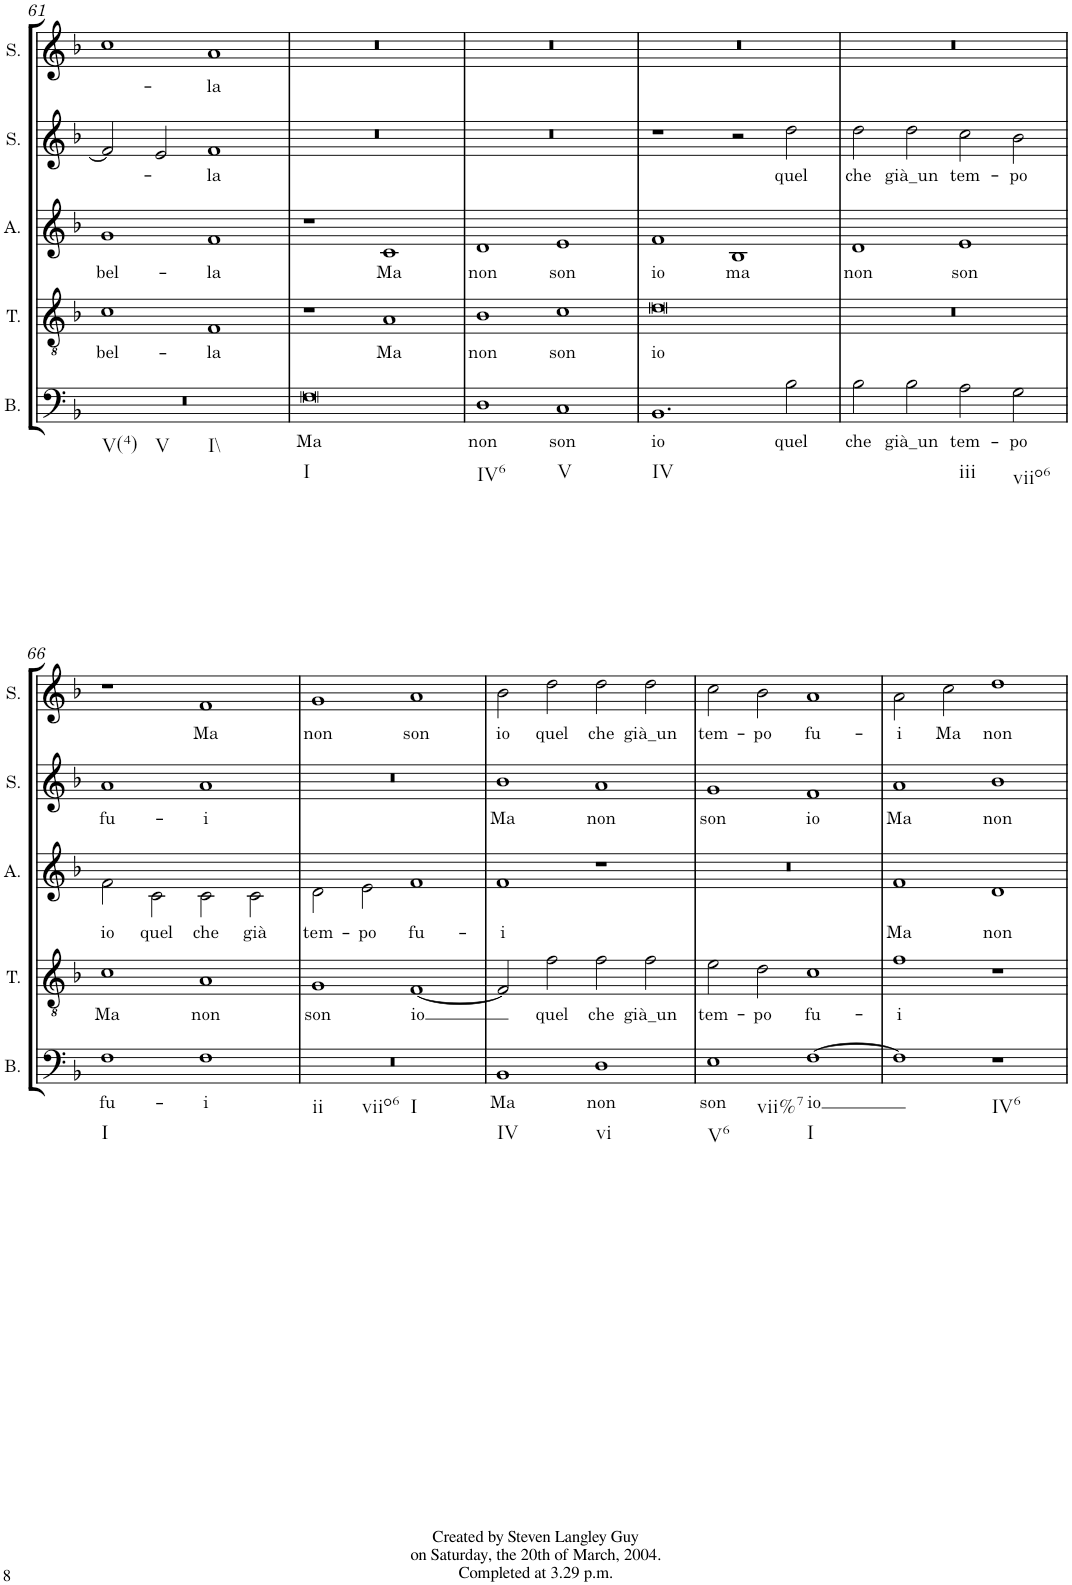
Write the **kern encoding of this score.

**kern	**text	**kern	**text	**kern	**text	**kern	**text	**kern	**text
*part5	*part5	*part4	*part4	*part3	*part3	*part2	*part2	*part1	*part1
*staff5	*staff5	*staff4	*staff4	*staff3	*staff3	*staff2	*staff2	*staff1	*staff1
*I"Bass	*	*I"Tenor	*	*I"Alto	*	*I"Soprano	*	*I"Soprano	*
*I'B.	*	*I'T.	*	*I'A.	*	*I'S.	*	*I'S.	*
!!LO:PB:g=z
*clefF4	*	*clefGv2	*	*clefG2	*	*clefG2	*	*clefG2	*
*k[b-]	*	*k[b-]	*	*k[b-]	*	*k[b-]	*	*k[b-]	*
*F:	*	*F:	*	*F:	*	*F:	*	*F:	*
*M4/4	*	*M4/4	*	*M4/4	*	*M4/4	*	*M4/4	*
*met(c)	*	*met(c)	*	*met(c)	*	*met(c)	*	*met(c)	*
=61	=61	=61	=61	=61	=61	=61	=61	=61	=61
!LO:TX:b:t=V(4)	!	!	!	!	!	!	!	!	!
!LO:TX:b:t=V	!	!	!	!	!	!	!	!	!
!LO:TX:b:t=I\\	!	!	!	!	!	!	!	!	!
!	!	!	!LO:LY:b	!	!LO:LY:b	!	!	!	!
1r	.	1c	bel-	1g	bel-	2f/]	.	1cc	.
.	.	.	.	.	.	2e/	.	.	.
!	!	!	!LO:LY:b	!	!LO:LY:b	!	!LO:LY:b	!	!LO:LY:b
1ryy	.	1F	-la	1f	-la	1f	-la	1a	-la
=62	=62	=62	=62	=62	=62	=62	=62	=62	=62
!LO:TX:b:t=I	!	!	!	!	!	!	!	!	!
!	!LO:LY:b	!	!	!	!	!	!	!	!
[1F	Ma	1r	.	1r	.	1r	.	1r	.
!	!	!	!LO:LY:b	!	!LO:LY:b	!	!	!	!
1ryy	.	1A	Ma	1c	Ma	1ryy	.	1ryy	.
=63	=63	=63	=63	=63	=63	=63	=63	=63	=63
!LO:TX:b:t=IV6	!	!	!	!	!	!	!	!	!
!	!LO:LY:b	!	!LO:LY:b	!	!LO:LY:b	!	!	!	!
1D	non	1B-	non	1d	non	1r	.	1r	.
!LO:TX:b:t=V	!	!	!	!	!	!	!	!	!
!	!	!	!LO:LY:b	!	!LO:LY:b	!	!	!	!
1F]	.	1c	son	1e	son	0ryy	.	0ryy	.
!	!LO:LY:b	!	!	!	!	!	!	!	!
1C	son	1ryy	.	1ryy	.	.	.	.	.
=64	=64	=64	=64	=64	=64	=64	=64	=64	=64
!LO:TX:b:t=IV	!	!	!	!	!	!	!	!	!
!	!LO:LY:b	!	!LO:LY:b	!	!LO:LY:b	!	!	!	!
[1BB-	io	[1d	io	1f	io	1r	.	1r	.
!	!	!	!	!	!LO:LY:b	!	!	!	!
2ryy	.	1ryy	.	1B-	ma	2r	.	1ryy	.
!	!LO:LY:b	!	!	!	!	!	!LO:LY:b	!	!
2B-\	quel	.	.	.	.	2dd\	quel	.	.
=65	=65	=65	=65	=65	=65	=65	=65	=65	=65
!	!LO:LY:b	!	!	!	!LO:LY:b	!	!LO:LY:b	!	!
2B-\	che	1r	.	1d	non	2dd\	che	1r	.
!	!	!	!	!	!	!	!LO:LY:b	!	!
2BB-]	.	.	.	.	.	2dd\	già_un	.	.
!LO:TX:b:t=iii	!	!	!	!	!	!	!	!	!
!	!LO:LY:b	!	!	!	!LO:LY:b	!	!LO:LY:b	!	!
2B-\	già_un	1d]	.	1e	son	2cc\	tem-	1.ryy	.
!LO:TX:b:t=viio6	!	!	!	!	!	!	!	!	!
!	!LO:LY:b	!	!	!	!	!	!LO:LY:b	!	!
2A\	tem-	.	.	.	.	2b-\	-po	.	.
!	!LO:LY:b	!	!	!	!	!	!	!	!
2G\	-po	2ryy	.	2ryy	.	2ryy	.	.	.
!!LO:LB:g=z
=66	=66	=66	=66	=66	=66	=66	=66	=66	=66
!LO:TX:b:t=I	!	!	!	!	!	!	!	!	!
!	!LO:LY:b	!	!LO:LY:b	!	!LO:LY:b	!	!LO:LY:b	!	!
1F	fu-	1c	Ma	2f\	io	1a	fu-	1r	.
!	!	!	!	!	!LO:LY:b	!	!	!	!
.	.	.	.	2c\	quel	.	.	.	.
!	!LO:LY:b	!	!LO:LY:b	!	!LO:LY:b	!	!LO:LY:b	!	!LO:LY:b
1F	-i	1A	non	2c\	che	1a	-i	1f	Ma
!	!	!	!	!	!LO:LY:b	!	!	!	!
.	.	.	.	2c\	già	.	.	.	.
=67	=67	=67	=67	=67	=67	=67	=67	=67	=67
!LO:TX:b:t=ii	!	!	!	!	!	!	!	!	!
!LO:TX:b:t=viio6	!	!	!	!	!	!	!	!	!
!LO:TX:b:t=I	!	!	!	!	!	!	!	!	!
!	!	!	!LO:LY:b	!	!LO:LY:b	!	!	!	!LO:LY:b
1r	.	1G	son	2d\	tem-	1r	.	1g	non
!	!	!	!	!	!LO:LY:b	!	!	!	!
.	.	.	.	2e\	-po	.	.	.	.
!	!	!	!LO:LY:b	!	!LO:LY:b	!	!	!	!LO:LY:b
1ryy	.	[<1F	io	1f	fu-	1ryy	.	1a	son
=68	=68	=68	=68	=68	=68	=68	=68	=68	=68
!LO:TX:b:t=IV	!	!	!	!	!	!	!	!	!
!	!LO:LY:b	!	!	!	!LO:LY:b	!	!LO:LY:b	!	!LO:LY:b
1BB-	Ma	2F/]	.	1f	-i	1b-	Ma	2b-\	io
!	!	!	!LO:LY:b	!	!	!	!	!	!LO:LY:b
.	.	2f\	quel	.	.	.	.	2dd\	quel
!LO:TX:b:t=vi	!	!	!	!	!	!	!	!	!
!	!LO:LY:b	!	!LO:LY:b	!	!	!	!LO:LY:b	!	!LO:LY:b
1D	non	2f\	che	1r	.	1a	non	2dd\	che
!	!	!	!LO:LY:b	!	!	!	!	!	!LO:LY:b
.	.	2f\	già_un	.	.	.	.	2dd\	già_un
=69	=69	=69	=69	=69	=69	=69	=69	=69	=69
!LO:TX:b:t=V6	!	!	!	!	!	!	!	!	!
!LO:TX:b:t=vii%7	!	!	!	!	!	!	!	!	!
!	!LO:LY:b	!	!LO:LY:b	!	!	!	!LO:LY:b	!	!LO:LY:b
1E	son	2e\	tem-	1r	.	1g	son	2cc\	tem-
!	!	!	!LO:LY:b	!	!	!	!	!	!LO:LY:b
.	.	2d\	-po	.	.	.	.	2b-\	-po
!LO:TX:b:t=I	!	!	!	!	!	!	!	!	!
!	!LO:LY:b	!	!LO:LY:b	!	!	!	!LO:LY:b	!	!LO:LY:b
[>1F	io	1c	fu-	1ryy	.	1f	io	1a	fu-
=70	=70	=70	=70	=70	=70	=70	=70	=70	=70
!	!	!	!LO:LY:b	!	!LO:LY:b	!	!LO:LY:b	!	!LO:LY:b
1F]	.	1f	-i	1f	Ma	1a	Ma	2a\	-i
!	!	!	!	!	!	!	!	!	!LO:LY:b
.	.	.	.	.	.	.	.	2cc\	Ma
!LO:TX:b:t=IV6	!	!	!	!	!	!	!	!	!
!	!	!	!	!	!LO:LY:b	!	!LO:LY:b	!	!LO:LY:b
1r	.	1r	.	1d	non	1b-	non	1dd	non
=	=	=	=	=	=	=	=	=	=
*-	*-	*-	*-	*-	*-	*-	*-	*-	*-
